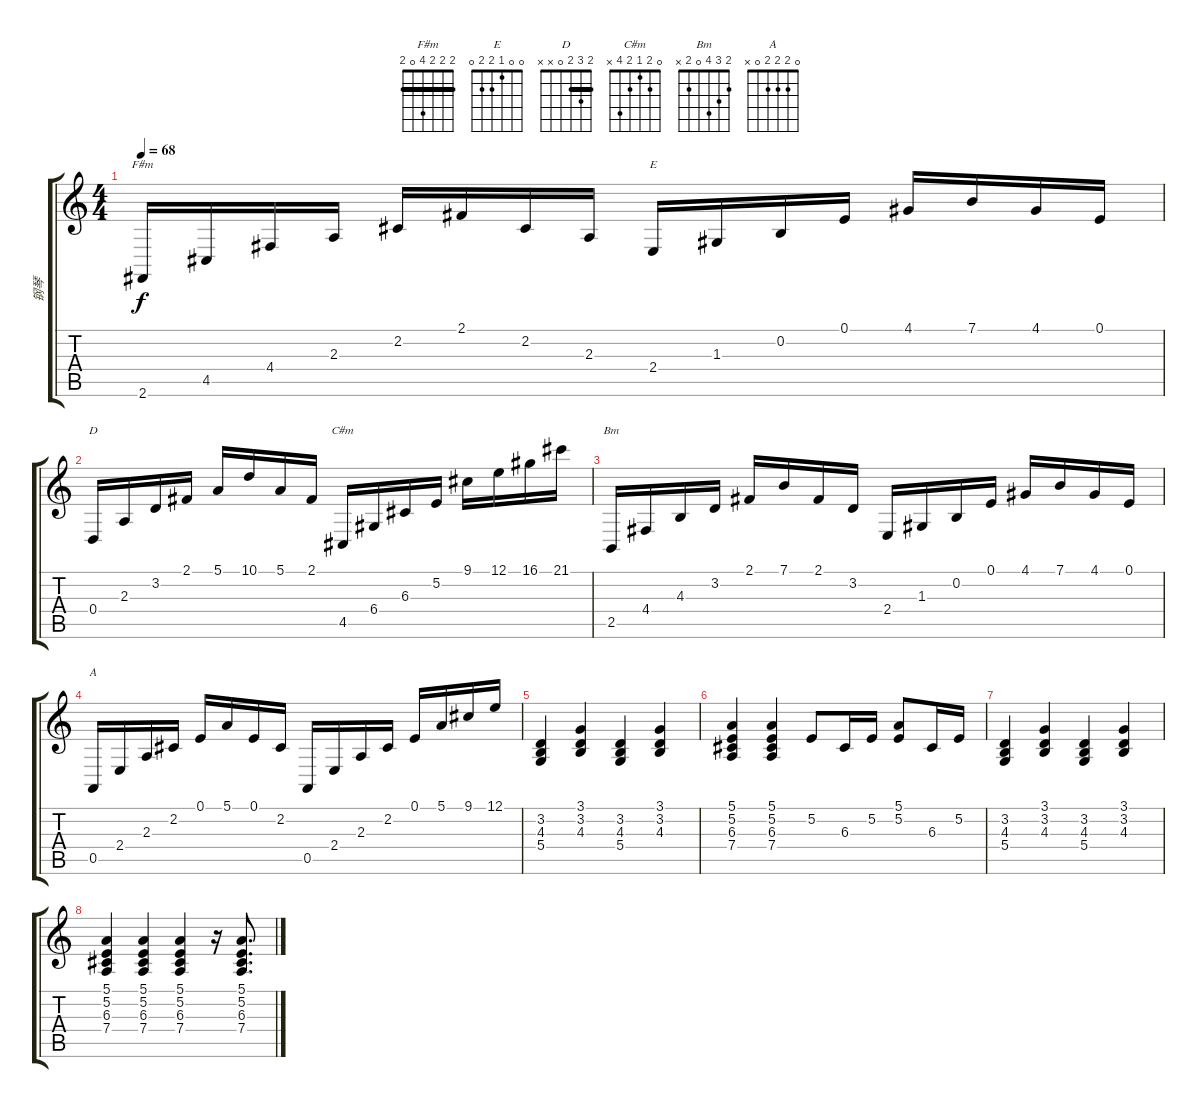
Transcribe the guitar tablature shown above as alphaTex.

\track ("钢琴" "钢琴") {instrument acousticgrandpiano}
\staff {score tabs}
\tuning (E4 B3 G3 D3 A2 E2) {hide}
\chord ("F#m" 2 2 2 4 0 2) {barre 2}
\chord ("E" 0 0 1 2 2 0)
\chord ("D" 2 3 2 0 x x) {barre 2}
\chord ("C#m" 0 2 1 2 4 x)
\chord ("Bm" 2 3 4 0 2 x)
\chord ("A" 0 2 2 2 0 x)
\ts (4 4)
\tempo 68
\clef g2
\ks c
2.6.16{ch "F#m" dy f} 4.5.16 4.4.16 2.3.16 2.2.16 2.1.16 2.2.16 2.3.16 2.4.16{ch "E"} 1.3.16 0.2.16 0.1.16 4.1.16 7.1.16 4.1.16 0.1.16 |
0.4.16{ch "D"} 2.3.16 3.2.16 2.1.16 5.1.16 10.1.16 5.1.16 2.1.16 4.5.16{ch "C#m"} 6.4.16 6.3.16 5.2.16 9.1.16 12.1.16 16.1.16 21.1.16 |
2.5.16{ch "Bm"} 4.4.16 4.3.16 3.2.16 2.1.16 7.1.16 2.1.16 3.2.16 2.4.16 1.3.16 0.2.16 0.1.16 4.1.16 7.1.16 4.1.16 0.1.16 |
0.5.16{ch "A"} 2.4.16 2.3.16 2.2.16 0.1.16 5.1.16 0.1.16 2.2.16 0.5.16 2.4.16 2.3.16 2.2.16 0.1.16 5.1.16 9.1.16 12.1.16 |
(3.2 4.3 5.4).4 (3.1 3.2 4.3).4 (3.2 4.3 5.4).4 (3.1 3.2 4.3).4 |
(5.1 5.2 6.3 7.4).4 (5.1 5.2 6.3 7.4).4 5.2.8 6.3.16 5.2.16 (5.1 5.2).8 6.3.16 5.2.16 |
(3.2 4.3 5.4).4 (3.1 3.2 4.3).4 (3.2 4.3 5.4).4 (3.1 3.2 4.3).4 |
(5.1 5.2 6.3 7.4).4 (5.1 5.2 6.3 7.4).4 (5.1 5.2 6.3 7.4).4 r.16 (5.1 5.2 6.3 7.4).8{d}
